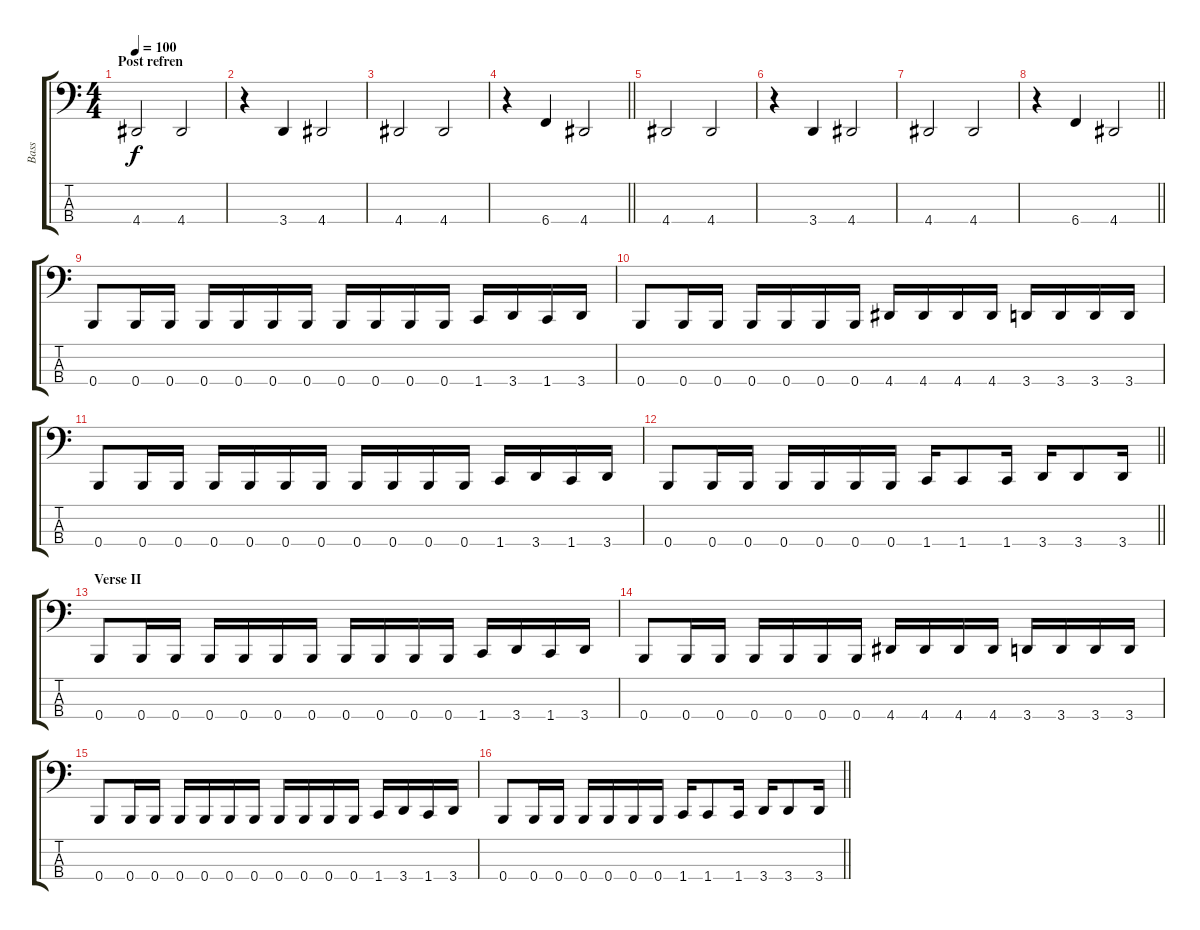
\track ("Bass" "Bass") {instrument electricbasspick}
\staff {score tabs}
\tuning (D2 A1 E1 B0) {hide}
\ts (4 4)
\section ("" "Post refren")
\tempo 100
\clef f4
\ks c
4.4.2{dy f} 4.4.2 |
r.4 3.4.4 4.4.2 |
4.4.2 4.4.2 |
\barLineRight lightlight
r.4 6.4.4 4.4.2 |
4.4.2 4.4.2 |
r.4 3.4.4 4.4.2 |
4.4.2 4.4.2 |
\barLineRight lightlight
r.4 6.4.4 4.4.2 |
0.4.8 0.4.16 0.4.16 0.4.16 0.4.16 0.4.16 0.4.16 0.4.16 0.4.16 0.4.16 0.4.16 1.4.16 3.4.16 1.4.16 3.4.16 |
0.4.8 0.4.16 0.4.16 0.4.16 0.4.16 0.4.16 0.4.16 4.4.16 4.4.16 4.4.16 4.4.16 3.4.16 3.4.16 3.4.16 3.4.16 |
0.4.8 0.4.16 0.4.16 0.4.16 0.4.16 0.4.16 0.4.16 0.4.16 0.4.16 0.4.16 0.4.16 1.4.16 3.4.16 1.4.16 3.4.16 |
\barLineRight lightlight
0.4.8 0.4.16 0.4.16 0.4.16 0.4.16 0.4.16 0.4.16 1.4.16 1.4.8 1.4.16 3.4.16 3.4.8 3.4.16 |
\section ("" "Verse II")
0.4.8 0.4.16 0.4.16 0.4.16 0.4.16 0.4.16 0.4.16 0.4.16 0.4.16 0.4.16 0.4.16 1.4.16 3.4.16 1.4.16 3.4.16 |
0.4.8 0.4.16 0.4.16 0.4.16 0.4.16 0.4.16 0.4.16 4.4.16 4.4.16 4.4.16 4.4.16 3.4.16 3.4.16 3.4.16 3.4.16 |
0.4.8 0.4.16 0.4.16 0.4.16 0.4.16 0.4.16 0.4.16 0.4.16 0.4.16 0.4.16 0.4.16 1.4.16 3.4.16 1.4.16 3.4.16 |
\barLineRight lightlight
0.4.8 0.4.16 0.4.16 0.4.16 0.4.16 0.4.16 0.4.16 1.4.16 1.4.8 1.4.16 3.4.16 3.4.8 3.4.16
